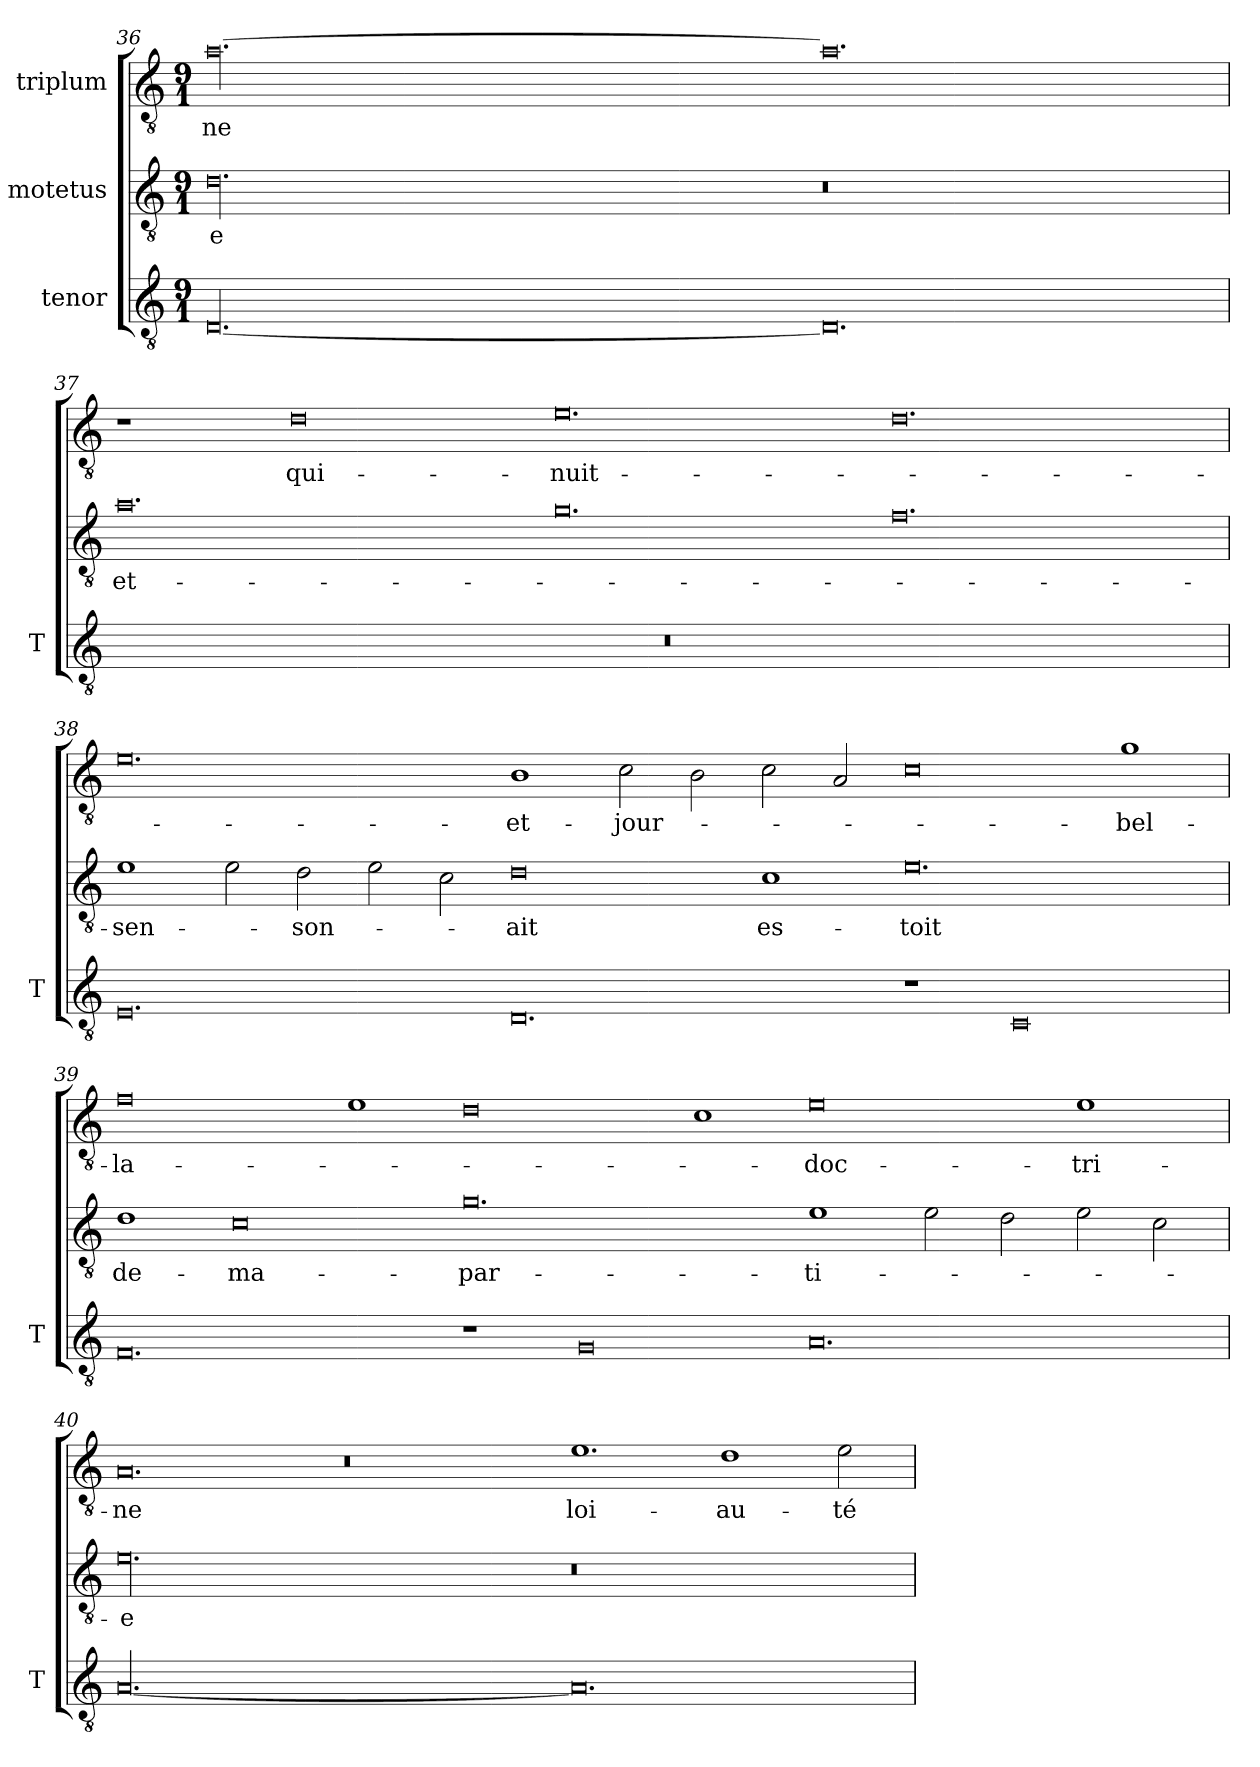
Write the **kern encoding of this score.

**kern	**kern	**text	**kern	**text
*part3	*part2	*part2	*part1	*part1
*staff3	*staff2	*staff2	*staff1	*staff1
*I"tenor	*I"motetus	*	*I"triplum	*
*I'T	*	*	*	*
*clefGv2	*clefGv2	*	*clefGv2	*
*k[]	*k[]	*	*k[]	*
*C:	*C:	*	*C:	*
*M9/1	*M9/1	*	*M9/1	*
=36	=36	=36	=36	=36
[00.D/	00.d\	-e	[00.a\	-ne
0.D/]	0.r	.	0.a\]	.
=37	=37	=37	=37	=37
1%9r	0.a\	et-	1r	.
.	.	.	0d\	qui-
.	0.g\	.	0.e\	nuit-
.	0.f\	.	0.d\	.
!!LO:LB:g=z
=38	=38	=38	=38	=38
0.E/	1e\	sen-	0.e\	.
.	2e\	.	.	.
.	2d\	-son-	.	.
.	2e\	.	.	.
.	2c\	.	.	.
0.D/	0d\	-ait	1B\	et-
.	.	.	2c\	jour-
.	.	.	2B\	.
.	1c\	es-	2c\	.
.	.	.	2A/	.
1r	0.e\	-toit	0c\	.
0C/	.	.	.	.
.	.	.	1g\	bel-
=39	=39	=39	=39	=39
0.F/	1d\	de-	0f\	la-
.	0c\	ma-	.	.
.	.	.	1e\	.
1r	0.g\	par-	0d\	.
0G/	.	.	.	.
.	.	.	1c\	.
0.A/	1e\	-ti-	0e\	doc-
.	2e\	.	.	.
.	2d\	.	.	.
.	2e\	.	1e\	-tri-
.	2c\	.	.	.
!!LO:LB:g=z
=40	=40	=40	=40	=40
[00.A/	00.e\	-e	0.A/	-ne
.	.	.	0.r	.
0.A/]	0.r	.	1.e\	loi-
.	.	.	1d\	-au-
.	.	.	2e\	-té
=	=	=	=	=
*-	*-	*-	*-	*-
